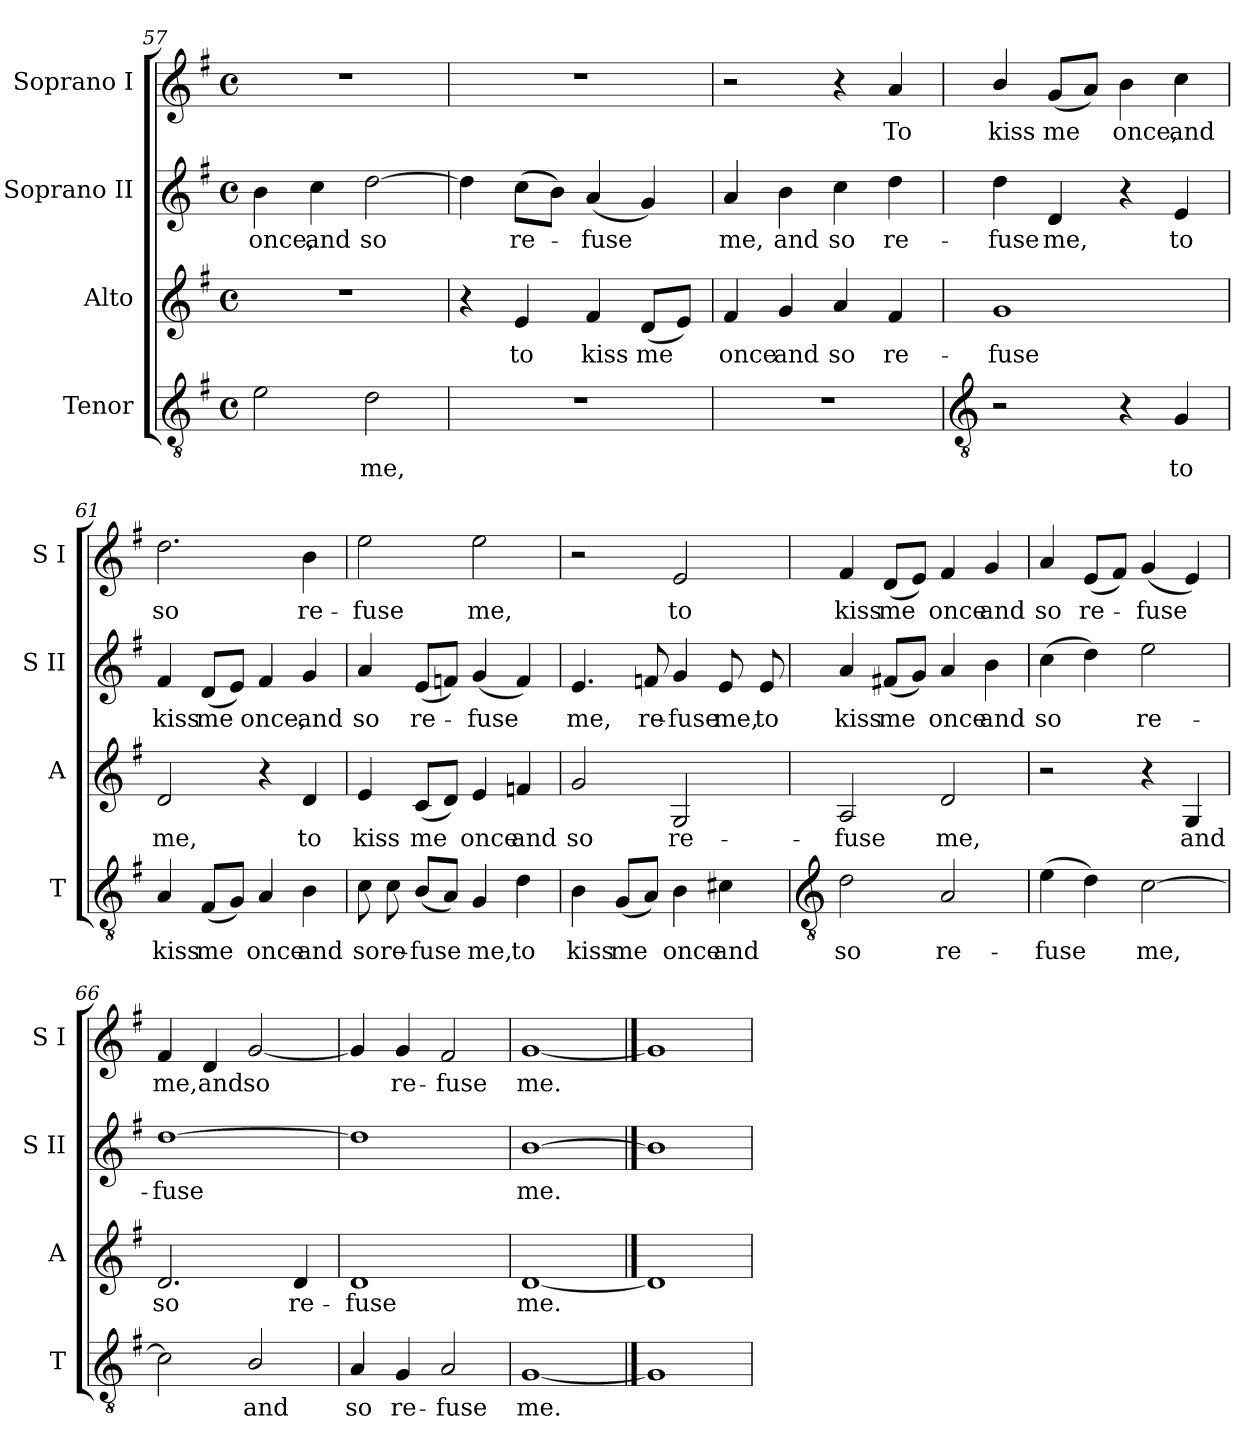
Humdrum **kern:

**kern	**text	**kern	**text	**kern	**text	**kern	**text
*part4	*part4	*part3	*part3	*part2	*part2	*part1	*part1
*staff4	*staff4	*staff3	*staff3	*staff2	*staff2	*staff1	*staff1
*I"Tenor	*	*I"Alto	*	*I"Soprano II	*	*I"Soprano I	*
*I'T	*	*I'A	*	*I'S II	*	*I'S I	*
*clefGv2	*	*clefG2	*	*clefG2	*	*clefG2	*
*k[f#]	*	*k[f#]	*	*k[f#]	*	*k[f#]	*
*G:	*	*G:	*	*G:	*	*G:	*
*M4/4	*	*M4/4	*	*M4/4	*	*M4/4	*
*met(c)	*	*met(c)	*	*met(c)	*	*met(c)	*
=57	=57	=57	=57	=57	=57	=57	=57
!	!	!	!	!	!LO:LY:b	!	!
2e	.	1r	.	4b	once,	1r	.
!	!	!	!	!	!LO:LY:b	!	!
.	.	.	.	4cc	and	.	.
!	!LO:LY:b	!	!	!	!LO:LY:b	!	!
2d	me,	.	.	[2dd	so	.	.
=58	=58	=58	=58	=58	=58	=58	=58
1r	.	4r	.	4dd]	.	1r	.
!	!	!	!LO:LY:b	!	!LO:LY:b	!	!
.	.	4e	to	(>8ccL	re-	.	.
.	.	.	.	8bJ)	.	.	.
!	!	!	!LO:LY:b	!	!LO:LY:b	!	!
.	.	4f#	kiss	(<4a	fuse	.	.
!	!	!	!LO:LY:b	!	!	!	!
.	.	(<8dL	me	4g)	.	.	.
.	.	8eJ)	.	.	.	.	.
=59	=59	=59	=59	=59	=59	=59	=59
!	!	!	!LO:LY:b	!	!LO:LY:b	!	!
1r	.	4f#	once	4a	me,	2r	.
!	!	!	!LO:LY:b	!	!LO:LY:b	!	!
.	.	4g	and	4b	and	.	.
!	!	!	!LO:LY:b	!	!LO:LY:b	!	!
.	.	4a	so	4cc	so	4r	.
!	!	!	!LO:LY:b	!	!LO:LY:b	!	!LO:LY:b
.	.	4f#	re-	4dd	re-	4a	To
!!LO:LB:g=z
=60	=60	=60	=60	=60	=60	=60	=60
*clefGv2	*	*	*	*	*	*	*
!	!	!	!LO:LY:b	!	!LO:LY:b	!	!LO:LY:b
2r	.	1g	-fuse	4dd	-fuse	4b/	kiss
!	!	!	!	!	!LO:LY:b	!	!LO:LY:b
.	.	.	.	4d	me,	(<8gL	me
.	.	.	.	.	.	8aJ)	.
!	!	!	!	!	!	!	!LO:LY:b
4r	.	.	.	4r	.	4b	once,
!	!LO:LY:b	!	!	!	!LO:LY:b	!	!LO:LY:b
4G	to	.	.	4e	to	4cc	and
=61	=61	=61	=61	=61	=61	=61	=61
!	!LO:LY:b	!	!LO:LY:b	!	!LO:LY:b	!	!LO:LY:b
4A	kiss	2d	me,	4f#	kiss	2.dd	so
!	!LO:LY:b	!	!	!	!LO:LY:b	!	!
(<8F#L	me	.	.	(<8dL	me	.	.
8GJ)	.	.	.	8eJ)	.	.	.
!	!LO:LY:b	!	!	!	!LO:LY:b	!	!
4A	once	4r	.	4f#	once,	.	.
!	!LO:LY:b	!	!LO:LY:b	!	!LO:LY:b	!	!LO:LY:b
4B	and	4d	to	4g	and	4b	re-
=62	=62	=62	=62	=62	=62	=62	=62
!	!LO:LY:b	!	!LO:LY:b	!	!LO:LY:b	!	!LO:LY:b
8c	so	4e	kiss	4a	so	2ee	-fuse
!	!LO:LY:b	!	!	!	!	!	!
8c	re-	.	.	.	.	.	.
!	!LO:LY:b	!	!LO:LY:b	!	!LO:LY:b	!	!
(<8BL	-fuse	(<8cL	me	(<8eL	re-	.	.
8AJ)	.	8dJ)	.	8fnJ)	.	.	.
!	!LO:LY:b	!	!LO:LY:b	!	!LO:LY:b	!	!LO:LY:b
4G	me,	4e	once	(<4g	fuse	2ee	me,
!	!LO:LY:b	!	!LO:LY:b	!	!	!	!
4d	to	4fn	and	4f)	.	.	.
=63	=63	=63	=63	=63	=63	=63	=63
!	!LO:LY:b	!	!LO:LY:b	!	!LO:LY:b	!	!
4B	kiss	2g	so	4.e	me,	2r	.
!	!LO:LY:b	!	!	!	!	!	!
(<8GL	me	.	.	.	.	.	.
!	!	!	!	!	!LO:LY:b	!	!
8AJ)	.	.	.	8fn	re-	.	.
!	!LO:LY:b	!	!LO:LY:b	!	!LO:LY:b	!	!LO:LY:b
4B	once	2G	re-	4g	-fuse	2e	to
!	!LO:LY:b	!	!	!	!LO:LY:b	!	!
4c#X	and	.	.	8e	me,	.	.
!	!	!	!	!	!LO:LY:b	!	!
.	.	.	.	8e	to	.	.
!!LO:LB:g=z
=64	=64	=64	=64	=64	=64	=64	=64
*clefGv2	*	*	*	*	*	*	*
!	!LO:LY:b	!	!LO:LY:b	!	!LO:LY:b	!	!LO:LY:b
2d	so	2A	-fuse	4a	kiss	4f#	kiss
!	!	!	!	!	!LO:LY:b	!	!LO:LY:b
.	.	.	.	(<8f#XL	me	(<8dL	me
.	.	.	.	8gJ)	.	8eJ)	.
!	!LO:LY:b	!	!LO:LY:b	!	!LO:LY:b	!	!LO:LY:b
2A	re-	2d	me,	4a	once	4f#	once
!	!	!	!	!	!LO:LY:b	!	!LO:LY:b
.	.	.	.	4b	and	4g	and
=65	=65	=65	=65	=65	=65	=65	=65
!	!LO:LY:b	!	!	!	!LO:LY:b	!	!LO:LY:b
(>4e	-fuse	2r	.	(>4cc	so	4a	so
!	!	!	!	!	!	!	!LO:LY:b
4d)	.	.	.	4dd)	.	(<8eL	re-
.	.	.	.	.	.	8f#J)	.
!	!LO:LY:b	!	!	!	!LO:LY:b	!	!LO:LY:b
[2c	me,	4r	.	2ee	re-	(<4g	fuse
!	!	!	!LO:LY:b	!	!	!	!
.	.	4G	and	.	.	4e)	.
=66	=66	=66	=66	=66	=66	=66	=66
!	!	!	!LO:LY:b	!	!LO:LY:b	!	!LO:LY:b
2c]	.	2.d	so	[1dd	-fuse	4f#	me,
!	!	!	!	!	!	!	!LO:LY:b
.	.	.	.	.	.	4d	and
!	!LO:LY:b	!	!	!	!	!	!LO:LY:b
2B/	and	.	.	.	.	[2g	so
!	!	!	!LO:LY:b	!	!	!	!
.	.	4d	re-	.	.	.	.
=67	=67	=67	=67	=67	=67	=67	=67
!	!LO:LY:b	!	!LO:LY:b	!	!	!	!
4A	so	1d	-fuse	1dd]	.	4g]	.
!	!LO:LY:b	!	!	!	!	!	!LO:LY:b
4G	re-	.	.	.	.	4g	re-
!	!LO:LY:b	!	!	!	!	!	!LO:LY:b
2A	-fuse	.	.	.	.	2f#	-fuse
=68	=68	=68	=68	=68	=68	=68	=68
!	!LO:LY:b	!	!LO:LY:b	!	!LO:LY:b	!	!LO:LY:b
[1G	me.	[1d	me.	[1b	me.	[1g	me.
==69	==69	==69	==69	==69	==69	==69	==69
1G]	.	1d]	.	1b]	.	1g]	.
=	=	=	=	=	=	=	=
*-	*-	*-	*-	*-	*-	*-	*-
